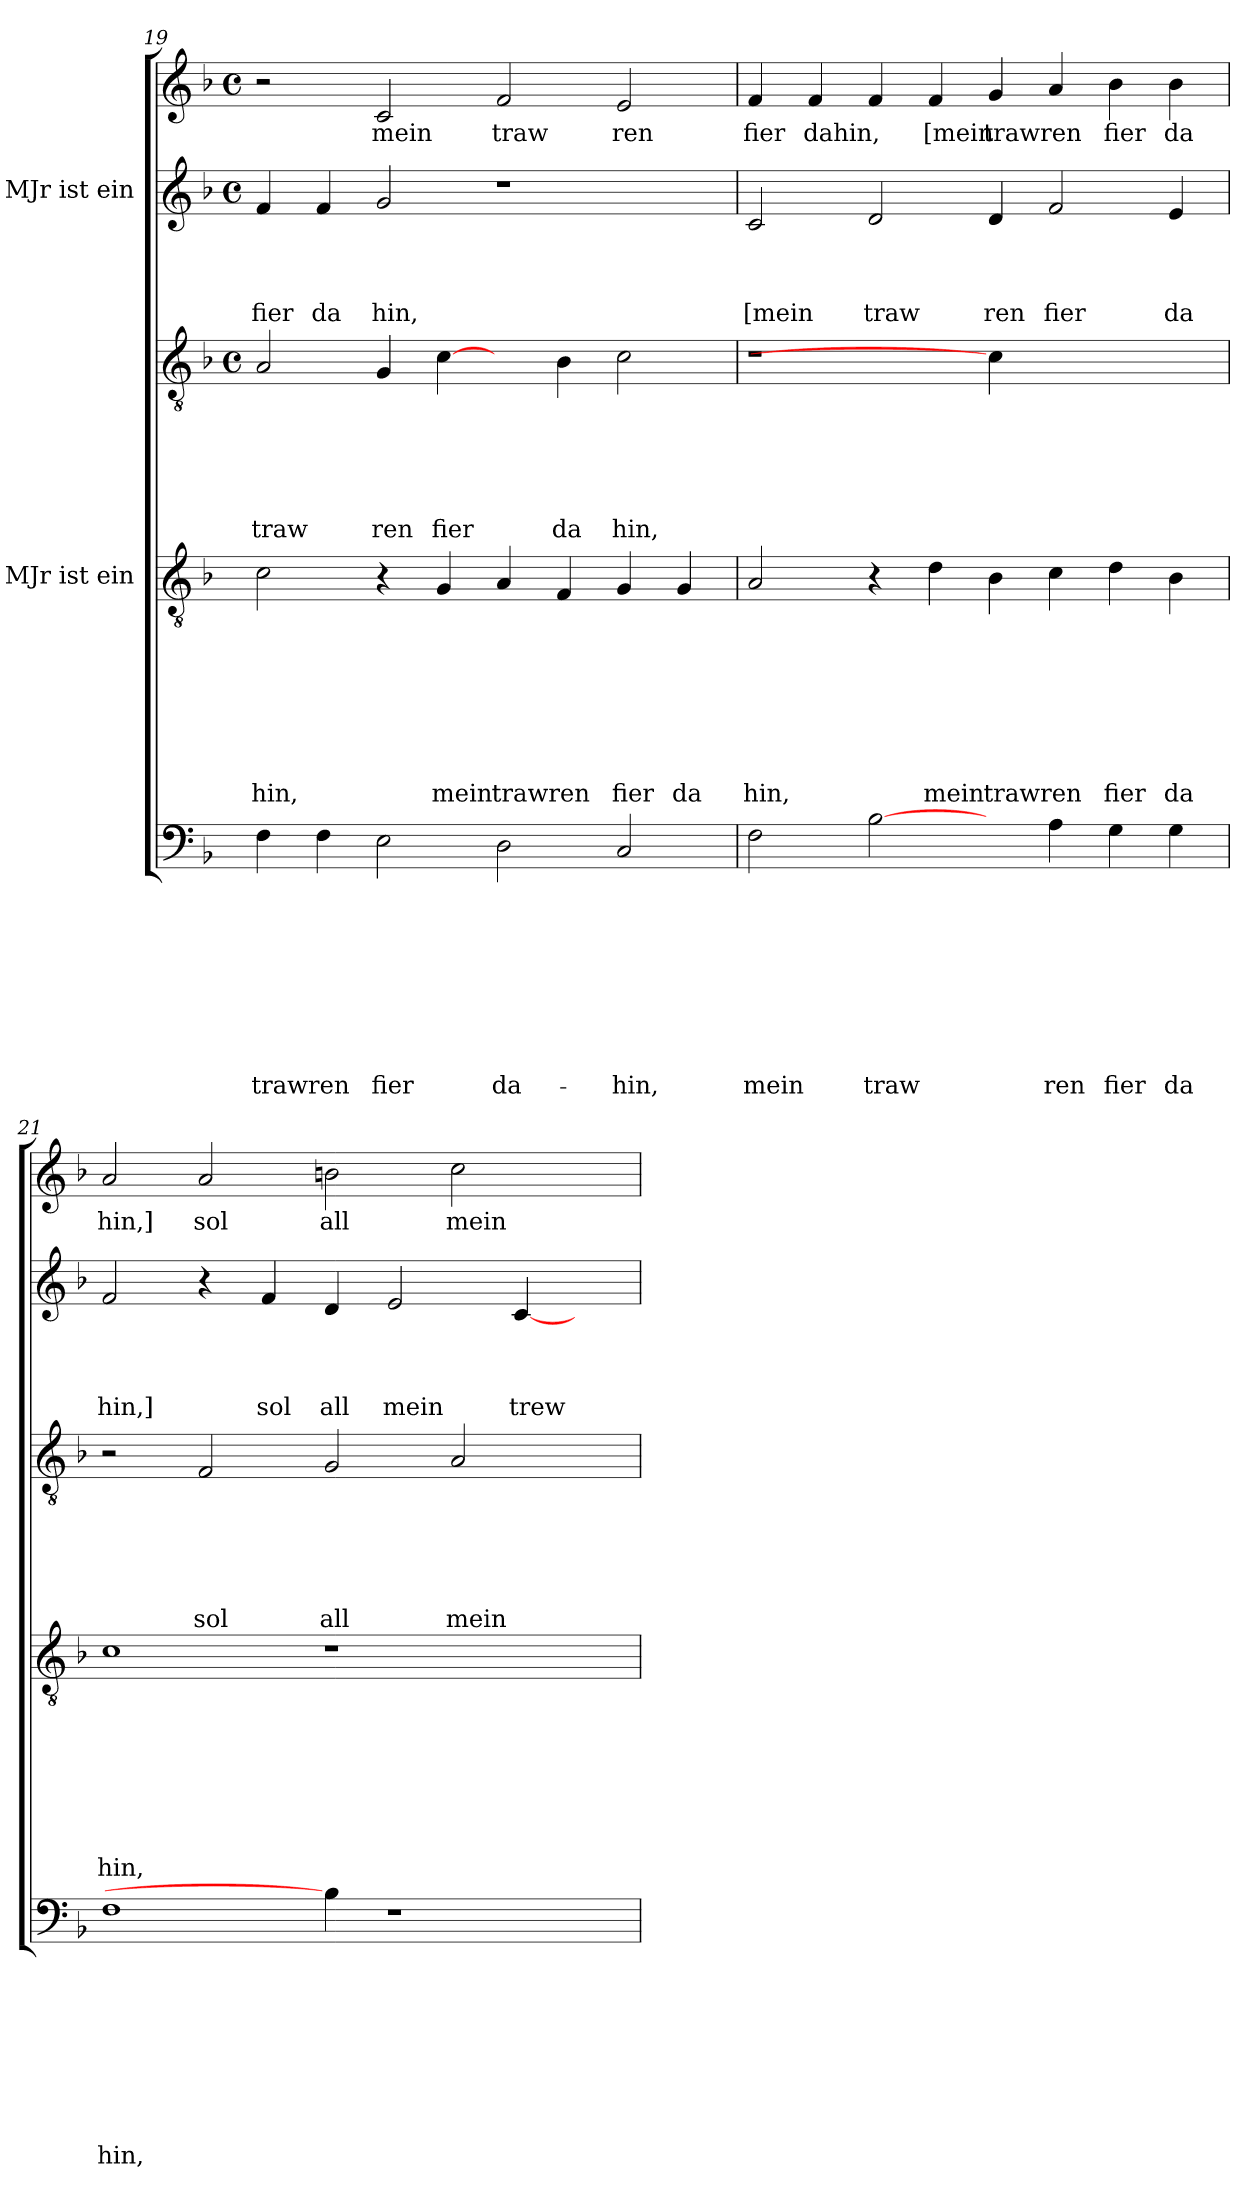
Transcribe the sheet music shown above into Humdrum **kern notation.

**kern	**text	**text	**text	**text	**text	**text	**text	**text	**text	**kern	**text	**text	**text	**text	**text	**text	**text	**text	**kern	**text	**text	**text	**text	**text	**text	**kern	**text	**text	**text	**text	**kern	**text
*part5	*part5	*part5	*part5	*part5	*part5	*part5	*part5	*part5	*part5	*part4	*part4	*part4	*part4	*part4	*part4	*part4	*part4	*part4	*part3	*part3	*part3	*part3	*part3	*part3	*part3	*part2	*part2	*part2	*part2	*part2	*part1	*part1
*staff5	*staff5	*staff5	*staff5	*staff5	*staff5	*staff5	*staff5	*staff5	*staff5	*staff4	*staff4	*staff4	*staff4	*staff4	*staff4	*staff4	*staff4	*staff4	*staff3	*staff3	*staff3	*staff3	*staff3	*staff3	*staff3	*staff2	*staff2	*staff2	*staff2	*staff2	*staff1	*staff1
*	*	*	*	*	*	*	*	*	*	*I"MJr ist ein	*	*	*	*	*	*	*	*	*	*	*	*	*	*	*	*I"MJr ist ein	*	*	*	*	*	*
*clefF4	*	*	*	*	*	*	*	*	*	*clefGv2	*	*	*	*	*	*	*	*	*clefGv2	*	*	*	*	*	*	*clefG2	*	*	*	*	*clefG2	*
*k[b-]	*	*	*	*	*	*	*	*	*	*k[b-]	*	*	*	*	*	*	*	*	*k[b-]	*	*	*	*	*	*	*k[b-]	*	*	*	*	*k[b-]	*
*F:	*	*	*	*	*	*	*	*	*	*F:	*	*	*	*	*	*	*	*	*F:	*	*	*	*	*	*	*F:	*	*	*	*	*F:	*
*	*	*	*	*	*	*	*	*	*	*	*	*	*	*	*	*	*	*	*M4/4	*	*	*	*	*	*	*M4/4	*	*	*	*	*M4/4	*
*	*	*	*	*	*	*	*	*	*	*	*	*	*	*	*	*	*	*	*met(c)	*	*	*	*	*	*	*met(c)	*	*	*	*	*met(c)	*
=19	=19	=19	=19	=19	=19	=19	=19	=19	=19	=19	=19	=19	=19	=19	=19	=19	=19	=19	=19	=19	=19	=19	=19	=19	=19	=19	=19	=19	=19	=19	=19	=19
!	!	!	!	!	!	!	!	!	!LO:LY:b	!	!	!	!	!	!	!	!	!LO:LY:b	!	!	!	!	!	!	!LO:LY:b	!	!	!	!	!LO:LY:b	!	!
4F\	.	.	.	.	.	.	.	.	trawren	2c\	.	.	.	.	.	.	.	hin,	2A/	.	.	.	.	.	traw	4f/	.	.	.	fier	2r	.
!	!	!	!	!	!	!	!	!	!	!	!	!	!	!	!	!	!	!	!	!	!	!	!	!	!	!	!	!	!	!LO:LY:b	!	!
4F\	.	.	.	.	.	.	.	.	.	.	.	.	.	.	.	.	.	.	.	.	.	.	.	.	.	4f/	.	.	.	da	.	.
!	!	!	!	!	!	!	!	!	!LO:LY:b	!	!	!	!	!	!	!	!	!	!	!	!	!	!	!	!LO:LY:b	!	!	!	!	!LO:LY:b	!	!LO:LY:b
2E\	.	.	.	.	.	.	.	.	fier	4r	.	.	.	.	.	.	.	.	4G/	.	.	.	.	.	ren	2g/	.	.	.	hin,	2c/	mein
!	!	!	!	!	!	!	!	!	!	!	!	!	!	!	!	!	!	!LO:LY:b	!	!	!	!	!	!	!LO:LY:b	!	!	!	!	!	!	!
.	.	.	.	.	.	.	.	.	.	4G/	.	.	.	.	.	.	.	mein	[4c\	.	.	.	.	.	fier	.	.	.	.	.	.	.
!	!	!	!	!	!	!	!	!	!LO:LY:b	!	!	!	!	!	!	!	!	!LO:LY:b	!	!	!	!	!	!	!	!	!	!	!	!	!	!LO:LY:b
2D\	.	.	.	.	.	.	.	.	da-	4A/	.	.	.	.	.	.	.	trawren	4ryy	.	.	.	.	.	.	1r	.	.	.	.	2f/	traw
!	!	!	!	!	!	!	!	!	!	!	!	!	!	!	!	!	!	!	!	!	!	!	!	!	!LO:LY:b	!	!	!	!	!	!	!
.	.	.	.	.	.	.	.	.	.	4F/	.	.	.	.	.	.	.	.	4B-\	.	.	.	.	.	da	.	.	.	.	.	.	.
!	!	!	!	!	!	!	!	!	!LO:LY:b	!	!	!	!	!	!	!	!	!LO:LY:b	!	!	!	!	!	!	!LO:LY:b	!	!	!	!	!	!	!LO:LY:b
2C/	.	.	.	.	.	.	.	.	-hin,	4G/	.	.	.	.	.	.	.	fier	2c\	.	.	.	.	.	hin,	.	.	.	.	.	2e/	ren
!	!	!	!	!	!	!	!	!	!	!	!	!	!	!	!	!	!	!LO:LY:b	!	!	!	!	!	!	!	!	!	!	!	!	!	!
.	.	.	.	.	.	.	.	.	.	4G/	.	.	.	.	.	.	.	da	.	.	.	.	.	.	.	.	.	.	.	.	.	.
!!LO:LB:g=z
=20	=20	=20	=20	=20	=20	=20	=20	=20	=20	=20	=20	=20	=20	=20	=20	=20	=20	=20	=20	=20	=20	=20	=20	=20	=20	=20	=20	=20	=20	=20	=20	=20
!	!	!	!	!	!	!	!	!	!LO:LY:b	!	!	!	!	!	!	!	!	!LO:LY:b	!	!	!	!	!	!	!	!	!	!	!	!LO:LY:b	!	!LO:LY:b
2F\	.	.	.	.	.	.	.	.	mein	2A/	.	.	.	.	.	.	.	hin,	1r	.	.	.	.	.	.	2c/	.	.	.	[mein	4f/	fier
!	!	!	!	!	!	!	!	!	!	!	!	!	!	!	!	!	!	!	!	!	!	!	!	!	!	!	!	!	!	!	!	!LO:LY:b
.	.	.	.	.	.	.	.	.	.	.	.	.	.	.	.	.	.	.	.	.	.	.	.	.	.	.	.	.	.	.	4f/	dahin,
!	!	!	!	!	!	!	!	!	!LO:LY:b	!	!	!	!	!	!	!	!	!	!	!	!	!	!	!	!	!	!	!	!	!LO:LY:b	!	!
[2B-\	.	.	.	.	.	.	.	.	traw	4r	.	.	.	.	.	.	.	.	.	.	.	.	.	.	.	2d/	.	.	.	traw	4f/	.
!	!	!	!	!	!	!	!	!	!	!	!	!	!	!	!	!	!	!LO:LY:b	!	!	!	!	!	!	!	!	!	!	!	!	!	!LO:LY:b
.	.	.	.	.	.	.	.	.	.	4d\	.	.	.	.	.	.	.	mein	.	.	.	.	.	.	.	.	.	.	.	.	4f/	[mein
!	!	!	!	!	!	!	!	!	!	!	!	!	!	!	!	!	!	!LO:LY:b	!	!	!	!	!	!	!	!	!	!	!	!LO:LY:b	!	!LO:LY:b
4ryy	.	.	.	.	.	.	.	.	.	4B-\	.	.	.	.	.	.	.	trawren	4c\]	.	.	.	.	.	.	4d/	.	.	.	ren	4g/	trawren
!	!	!	!	!	!	!	!	!	!LO:LY:b	!	!	!	!	!	!	!	!	!	!	!	!	!	!	!	!	!	!	!	!	!LO:LY:b	!	!
4A\	.	.	.	.	.	.	.	.	ren	4c\	.	.	.	.	.	.	.	.	2.ryy	.	.	.	.	.	.	2f/	.	.	.	fier	4a/	.
!	!	!	!	!	!	!	!	!	!LO:LY:b	!	!	!	!	!	!	!	!	!LO:LY:b	!	!	!	!	!	!	!	!	!	!	!	!	!	!LO:LY:b
4G\	.	.	.	.	.	.	.	.	fier	4d\	.	.	.	.	.	.	.	fier	.	.	.	.	.	.	.	.	.	.	.	.	4b-\	fier
!	!	!	!	!	!	!	!	!	!LO:LY:b	!	!	!	!	!	!	!	!	!LO:LY:b	!	!	!	!	!	!	!	!	!	!	!	!LO:LY:b	!	!LO:LY:b
4G\	.	.	.	.	.	.	.	.	da	4B-\	.	.	.	.	.	.	.	da	.	.	.	.	.	.	.	4e/	.	.	.	da	4b-\	da
=21	=21	=21	=21	=21	=21	=21	=21	=21	=21	=21	=21	=21	=21	=21	=21	=21	=21	=21	=21	=21	=21	=21	=21	=21	=21	=21	=21	=21	=21	=21	=21	=21
!	!	!	!	!	!	!	!	!	!LO:LY:b	!	!	!	!	!	!	!	!	!LO:LY:b	!	!	!	!	!	!	!	!	!	!	!	!LO:LY:b	!	!LO:LY:b
1F	.	.	.	.	.	.	.	.	hin,	1c	.	.	.	.	.	.	.	hin,	2r	.	.	.	.	.	.	2f/	.	.	.	hin,]	2a/	hin,]
!	!	!	!	!	!	!	!	!	!	!	!	!	!	!	!	!	!	!	!	!	!	!	!	!	!LO:LY:b	!	!	!	!	!	!	!LO:LY:b
.	.	.	.	.	.	.	.	.	.	.	.	.	.	.	.	.	.	.	2F/	.	.	.	.	.	sol	4r	.	.	.	.	2a/	sol
!	!	!	!	!	!	!	!	!	!	!	!	!	!	!	!	!	!	!	!	!	!	!	!	!	!	!	!	!	!	!LO:LY:b	!	!
.	.	.	.	.	.	.	.	.	.	.	.	.	.	.	.	.	.	.	.	.	.	.	.	.	.	4f/	.	.	.	sol	.	.
!	!	!	!	!	!	!	!	!	!	!	!	!	!	!	!	!	!	!	!	!	!	!	!	!	!LO:LY:b	!	!	!	!	!LO:LY:b	!	!LO:LY:b
4B-\]	.	.	.	.	.	.	.	.	.	1r	.	.	.	.	.	.	.	.	2G/	.	.	.	.	.	all	4d/	.	.	.	all	2bn\	all
!	!	!	!	!	!	!	!	!	!	!	!	!	!	!	!	!	!	!	!	!	!	!	!	!	!	!	!	!	!	!LO:LY:b	!	!
1r	.	.	.	.	.	.	.	.	.	.	.	.	.	.	.	.	.	.	.	.	.	.	.	.	.	2e/	.	.	.	mein	.	.
!	!	!	!	!	!	!	!	!	!	!	!	!	!	!	!	!	!	!	!	!	!	!	!	!	!LO:LY:b	!	!	!	!	!	!	!LO:LY:b
.	.	.	.	.	.	.	.	.	.	.	.	.	.	.	.	.	.	.	2A/	.	.	.	.	.	mein	.	.	.	.	.	2cc\	mein
!	!	!	!	!	!	!	!	!	!	!	!	!	!	!	!	!	!	!	!	!	!	!	!	!	!	!	!	!	!	!LO:LY:b	!	!
.	.	.	.	.	.	.	.	.	.	.	.	.	.	.	.	.	.	.	.	.	.	.	.	.	.	[<4c/	.	.	.	trew	.	.
.	.	.	.	.	.	.	.	.	.	4ryy	.	.	.	.	.	.	.	.	4ryy	.	.	.	.	.	.	4ryy	.	.	.	.	4ryy	.
=	=	=	=	=	=	=	=	=	=	=	=	=	=	=	=	=	=	=	=	=	=	=	=	=	=	=	=	=	=	=	=	=
*-	*-	*-	*-	*-	*-	*-	*-	*-	*-	*-	*-	*-	*-	*-	*-	*-	*-	*-	*-	*-	*-	*-	*-	*-	*-	*-	*-	*-	*-	*-	*-	*-
